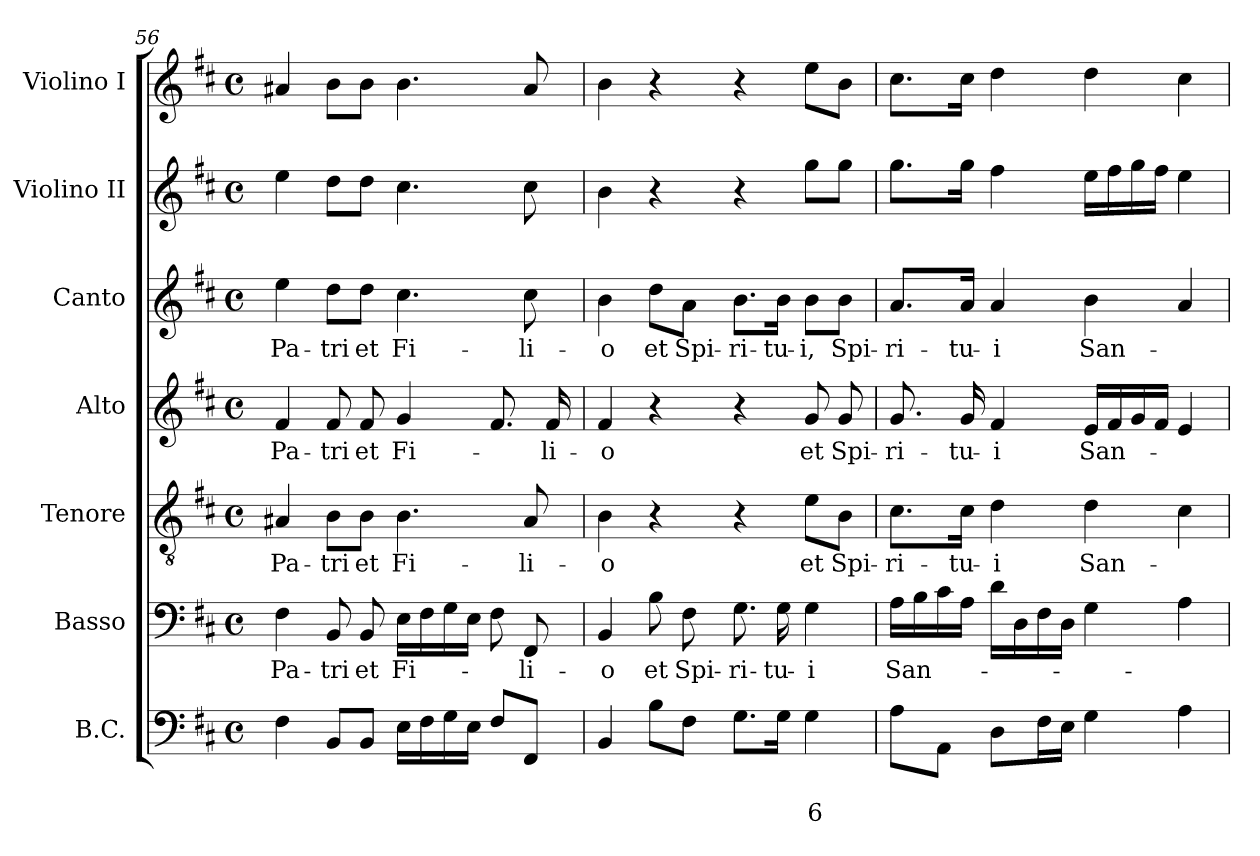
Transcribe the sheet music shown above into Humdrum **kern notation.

**kern	**text	**text	**kern	**text	**kern	**text	**kern	**text	**kern	**text	**kern	**kern
*part7	*part7	*part7	*part6	*part6	*part5	*part5	*part4	*part4	*part3	*part3	*part2	*part1
*staff7	*staff7	*staff7	*staff6	*staff6	*staff5	*staff5	*staff4	*staff4	*staff3	*staff3	*staff2	*staff1
*I"B.C.	*	*	*I"Basso	*	*I"Tenore	*	*I"Alto	*	*I"Canto	*	*I"Violino II	*I"Violino I
*I'BC	*	*	*I'B	*	*I'T	*	*I'A	*	*I'C	*	*I'Vln. II	*I'Vln. I
*clefF4	*	*	*clefF4	*	*clefGv2	*	*clefG2	*	*clefG2	*	*clefG2	*clefG2
*k[f#c#]	*	*	*k[f#c#]	*	*k[f#c#]	*	*k[f#c#]	*	*k[f#c#]	*	*k[f#c#]	*k[f#c#]
*D:	*	*	*D:	*	*D:	*	*D:	*	*D:	*	*D:	*D:
*M4/4	*	*	*M4/4	*	*M4/4	*	*M4/4	*	*M4/4	*	*M4/4	*M4/4
*met(c)	*	*	*met(c)	*	*met(c)	*	*met(c)	*	*met(c)	*	*met(c)	*met(c)
=56	=56	=56	=56	=56	=56	=56	=56	=56	=56	=56	=56	=56
!	!	!	!	!LO:LY:b	!	!	!	!	!	!	!	!
!	!	!	!	!	!	!LO:LY:b	!	!	!	!	!	!
!	!	!	!	!	!	!	!	!LO:LY:b	!	!	!	!
!	!	!	!	!	!	!	!	!	!	!LO:LY:b	!	!
4F#\	.	.	4F#\	Pa-	4A#X/	Pa-	4f#/	Pa-	4ee\	Pa-	4ee\	4a#X/
!	!	!	!	!LO:LY:b	!	!	!	!	!	!	!	!
!	!	!	!	!	!	!LO:LY:b	!	!	!	!	!	!
!	!	!	!	!	!	!	!	!LO:LY:b	!	!	!	!
!	!	!	!	!	!	!	!	!	!	!LO:LY:b	!	!
8BB/L	.	.	8BB/	-tri	8B\L	-tri	8f#/	-tri	8dd\L	-tri	8dd\L	8b\L
!	!	!	!	!LO:LY:b	!	!	!	!	!	!	!	!
!	!	!	!	!	!	!LO:LY:b	!	!	!	!	!	!
!	!	!	!	!	!	!	!	!LO:LY:b	!	!	!	!
!	!	!	!	!	!	!	!	!	!	!LO:LY:b	!	!
8BB/J	.	.	8BB/	et	8B\J	et	8f#/	et	8dd\J	et	8dd\J	8b\J
!	!	!	!	!LO:LY:b	!	!	!	!	!	!	!	!
!	!	!	!	!	!	!LO:LY:b	!	!	!	!	!	!
!	!	!	!	!	!	!	!	!LO:LY:b	!	!	!	!
!	!	!	!	!	!	!	!	!	!	!LO:LY:b	!	!
16E\LL	.	.	16E\LL	Fi-	4.B\	Fi-	4g/	Fi-	4.cc#\	Fi-	4.cc#\	4.b\
16F#\	.	.	16F#\	.	.	.	.	.	.	.	.	.
16G\	.	.	16G\	.	.	.	.	.	.	.	.	.
16E\JJ	.	.	16E\JJ	.	.	.	.	.	.	.	.	.
8F#/L	.	.	8F#\	.	.	.	8.f#/	.	.	.	.	.
!	!	!	!	!LO:LY:b	!	!	!	!	!	!	!	!
!	!	!	!	!	!	!LO:LY:b	!	!	!	!	!	!
!	!	!	!	!	!	!	!	!	!	!LO:LY:b	!	!
8FF#/J	.	.	8FF#/	-li-	8A#/	-li-	.	.	8cc#\	-li-	8cc#\	8a#/
!	!	!	!	!	!	!	!	!LO:LY:b	!	!	!	!
.	.	.	.	.	.	.	16f#/	-li-	.	.	.	.
!!LO:LB:g=z
=57	=57	=57	=57	=57	=57	=57	=57	=57	=57	=57	=57	=57
!	!	!	!	!LO:LY:b	!	!	!	!	!	!	!	!
!	!	!	!	!	!	!LO:LY:b	!	!	!	!	!	!
!	!	!	!	!	!	!	!	!LO:LY:b	!	!	!	!
!	!	!	!	!	!	!	!	!	!	!LO:LY:b	!	!
4BB/	.	.	4BB/	-o	4B\	-o	4f#/	-o	4b\	-o	4b\	4b\
!	!	!	!	!LO:LY:b	!	!	!	!	!	!	!	!
!	!	!	!	!	!	!	!	!	!	!LO:LY:b	!	!
8B\L	.	.	8B\	et	4r	.	4r	.	8dd\L	et	4r	4r
!	!	!	!	!LO:LY:b	!	!	!	!	!	!	!	!
!	!	!	!	!	!	!	!	!	!	!LO:LY:b	!	!
8F#\J	.	.	8F#\	Spi-	.	.	.	.	8a\J	Spi-	.	.
!	!	!	!	!LO:LY:b	!	!	!	!	!	!	!	!
!	!	!	!	!	!	!	!	!	!	!LO:LY:b	!	!
8.G\L	.	.	8.G\	-ri-	4r	.	4r	.	8.b\L	-ri-	4r	4r
!	!	!	!	!LO:LY:b	!	!	!	!	!	!	!	!
!	!	!	!	!	!	!	!	!	!	!LO:LY:b	!	!
16G\Jk	.	.	16G\	-tu-	.	.	.	.	16b\Jk	-tu-	.	.
!	!	!LO:LY:b	!	!	!	!	!	!	!	!	!	!
!	!	!	!	!LO:LY:b	!	!	!	!	!	!	!	!
!	!	!	!	!	!	!LO:LY:b	!	!	!	!	!	!
!	!	!	!	!	!	!	!	!LO:LY:b	!	!	!	!
!	!	!	!	!	!	!	!	!	!	!LO:LY:b	!	!
4G\	.	6	4G\	-i	8e\L	et	8g/	et	8b\L	-i,	8gg\L	8ee\L
!	!	!	!	!	!	!LO:LY:b	!	!	!	!	!	!
!	!	!	!	!	!	!	!	!LO:LY:b	!	!	!	!
!	!	!	!	!	!	!	!	!	!	!LO:LY:b	!	!
.	.	.	.	.	8B\J	Spi-	8g/	Spi-	8b\J	Spi-	8gg\J	8b\J
=58	=58	=58	=58	=58	=58	=58	=58	=58	=58	=58	=58	=58
!	!	!	!	!LO:LY:b	!	!	!	!	!	!	!	!
!	!	!	!	!	!	!LO:LY:b	!	!	!	!	!	!
!	!	!	!	!	!	!	!	!LO:LY:b	!	!	!	!
!	!	!	!	!	!	!	!	!	!	!LO:LY:b	!	!
8A\L	.	.	16A\LL	San-	8.c#\L	-ri-	8.g/	-ri-	8.a/L	-ri-	8.gg\L	8.cc#\L
.	.	.	16B\	.	.	.	.	.	.	.	.	.
8AA\J	.	.	16c#\	.	.	.	.	.	.	.	.	.
!	!	!	!	!	!	!LO:LY:b	!	!	!	!	!	!
!	!	!	!	!	!	!	!	!LO:LY:b	!	!	!	!
!	!	!	!	!	!	!	!	!	!	!LO:LY:b	!	!
.	.	.	16A\JJ	.	16c#\Jk	-tu-	16g/	-tu-	16a/Jk	-tu-	16gg\Jk	16cc#\Jk
!	!	!	!	!	!	!LO:LY:b	!	!	!	!	!	!
!	!	!	!	!	!	!	!	!LO:LY:b	!	!	!	!
!	!	!	!	!	!	!	!	!	!	!LO:LY:b	!	!
8D\L	.	.	16d\LL	.	4d\	-i	4f#/	-i	4a/	-i	4ff#\	4dd\
.	.	.	16D\	.	.	.	.	.	.	.	.	.
16F#\L	.	.	16F#\	.	.	.	.	.	.	.	.	.
16E\JJ	.	.	16D\JJ	.	.	.	.	.	.	.	.	.
!	!	!	!	!	!	!LO:LY:b	!	!	!	!	!	!
!	!	!	!	!	!	!	!	!LO:LY:b	!	!	!	!
!	!	!	!	!	!	!	!	!	!	!LO:LY:b	!	!
4G\	.	.	4G\	.	4d\	San-	16e/LL	San-	4b\	San-	16ee\LL	4dd\
.	.	.	.	.	.	.	16f#/	.	.	.	16ff#\	.
.	.	.	.	.	.	.	16g/	.	.	.	16gg\	.
.	.	.	.	.	.	.	16f#/JJ	.	.	.	16ff#\JJ	.
4A\	.	.	4A\	.	4c#\	.	4e/	.	4a/	.	4ee\	4cc#\
=	=	=	=	=	=	=	=	=	=	=	=	=
*-	*-	*-	*-	*-	*-	*-	*-	*-	*-	*-	*-	*-
